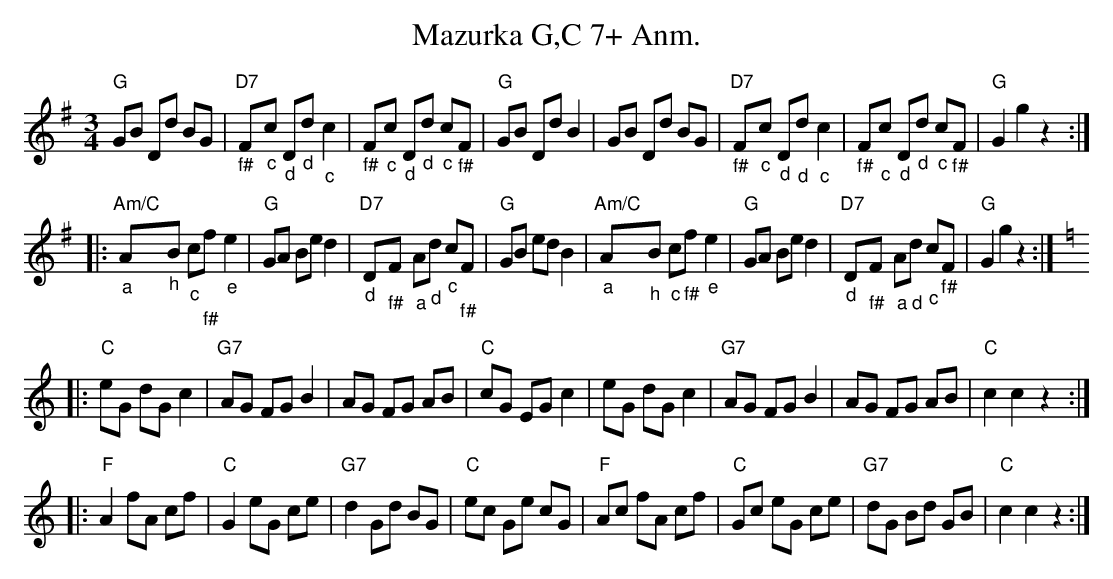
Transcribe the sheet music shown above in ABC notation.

X:1
T:Mazurka G,C 7+ Anm.
M:3/4
L:1/8
K:Gmaj
"G"GB Dd BG | "D7""_f#"F"_c"c "_d"D"_d"d "_c"c2 | "_f#"F"_c"c "_d"D"_d"d "_c"c"_f#"F | "G"GB Dd B2 | \
   GB Dd BG | "D7""_f#"F"_c"c "_d"D"_d"d "_c"c2 | "_f#"F"_c"c "_d"D"_d"d "_c"c"_f#"F | "G"G2 g2 z2 :|
|: "Am/C""_a"A"_h"B "_c"c"_f#"f "_e"e2 | "G"GA Be d2 | "D7""_d"D"_f#"F "_a"A"_d"d "_c"c"_f#"F | "G"GB ed B2 | \
   "Am/C""_a"A"_h"B "_c"c"_f#"f "_e"e2 | "G"GA Be d2 | "D7""_d"D"_f#"F "_a"A"_d"d "_c"c"_f#"F | "G"G2 g2 z2 :|
K:Cmaj
|: "C"eG dG c2 | "G7"AG FG B2 | AG FG AB | "C"cG EG c2 | eG dG c2 | "G7"AG FG B2 | AG FG AB | "C"c2 c2 z2 :|
|: "F"A2 fA cf | "C"G2 eG ce | "G7"d2 Gd BG | "C"ec Ge cG | "F"Ac fA cf | "C"Gc eG ce | "G7"dG Bd GB | "C"c2 c2 z2 :|
